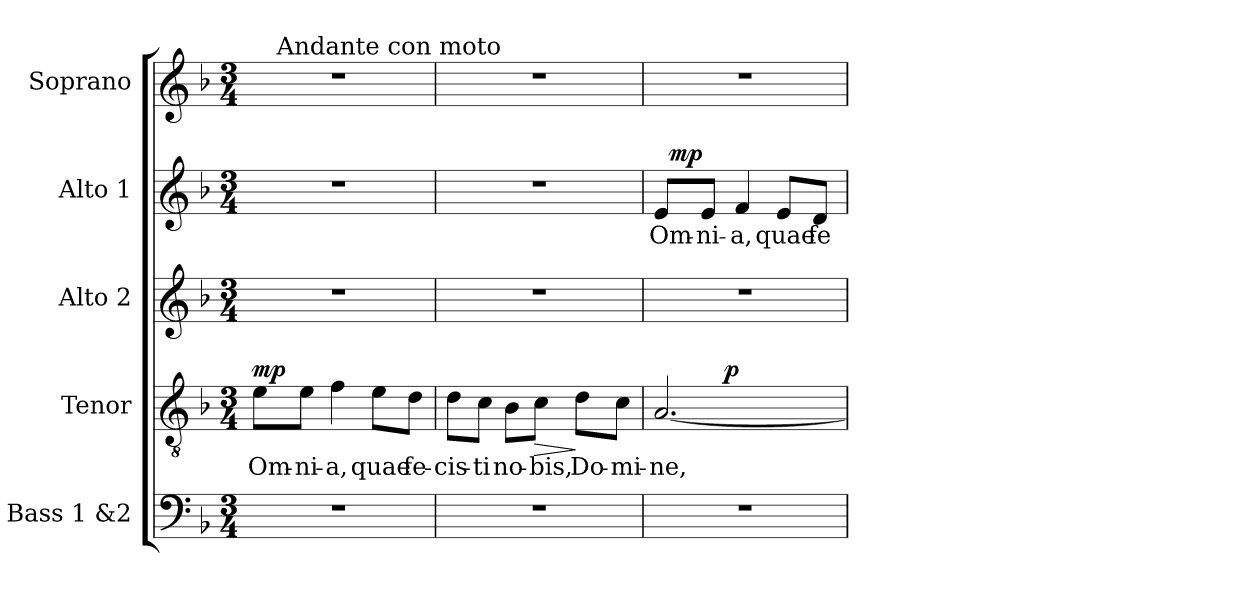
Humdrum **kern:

**kern	**kern	**text	**dynam	**kern	**kern	**text	**dynam	**kern
*part5	*part4	*part4	*part4	*part3	*part2	*part2	*part2	*part1
*staff5	*staff4	*staff4	*staff4	*staff3	*staff2	*staff2	*staff2	*staff1
*I"Bass 1 &2	*I"Tenor	*	*	*I"Alto 2	*I"Alto 1	*	*	*I"Soprano
*I'B	*I'T	*	*	*I'A2	*I'A1	*	*	*I'S
!!LO:PB:g=z
*stria5	*stria5	*	*	*stria5	*stria5	*	*	*stria5
*clefF4	*clefGv2	*	*	*clefG2	*clefG2	*	*	*clefG2
*k[b-]	*k[b-]	*	*	*k[b-]	*k[b-]	*	*	*k[b-]
*F:	*F:	*	*	*F:	*F:	*	*	*F:
*M3/4	*M3/4	*	*	*M3/4	*M3/4	*	*	*M3/4
=1	=1	=1	=1	=1	=1	=1	=1	=1
!	!	!LO:LY:b	!LO:DY:a	!	!	!	!	!
*	*	*	*	*	*	*	*	*^
2.r	8e\L	Om-	mp	2.r	2.r	.	.	2.r	16ryy
!	!	!	!	!	!	!	!	!	!LO:TX:a:t=Andante con moto
.	.	.	.	.	.	.	.	.	2ryy
!	!	!LO:LY:b	!	!	!	!	!	!	!
.	8e\J	-ni-	.	.	.	.	.	.	.
!	!	!LO:LY:b	!	!	!	!	!	!	!
.	4f\	-a,	.	.	.	.	.	.	.
!	!	!LO:LY:b	!	!	!	!	!	!	!
.	8e\L	quae	.	.	.	.	.	.	.
.	.	.	.	.	.	.	.	.	8.ryy
!	!	!LO:LY:b	!	!	!	!	!	!	!
.	8d\J	fe-	.	.	.	.	.	.	.
=2	=2	=2	=2	=2	=2	=2	=2	=2	=2
!	!	!LO:LY:b	!	!	!	!	!	!	!
*	*	*	*	*	*	*	*	*v	*v
2.r	8d\L	-cis-	.	2.r	2.r	.	.	2.r
!	!	!LO:LY:b	!	!	!	!	!	!
.	8c\J	-ti	.	.	.	.	.	.
!	!	!LO:LY:b	!	!	!	!	!	!
.	8B-\L	no-	.	.	.	.	.	.
!	!	!LO:LY:b	!LO:HP:b	!	!	!	!	!
.	8c\J	-bis,	>	.	.	.	.	.
!	!	!LO:LY:b	!	!	!	!	!	!
.	8d\L	Do-	]	.	.	.	.	.
!	!	!LO:LY:b	!	!	!	!	!	!
.	8c\J	-mi-	.	.	.	.	.	.
=3	=3	=3	=3	=3	=3	=3	=3	=3
!	!	!LO:LY:b	!	!	!	!LO:LY:b	!	!
*	*^	*	*	*	*^	*	*	*
2.r	[<2.A/	8..ryy	-ne,	.	2.r	8e/L	32ryy	Om-	.	2.r
!	!	!	!	!	!	!	!	!	!LO:DY:a	!
.	.	.	.	.	.	.	2ryy	.	mp	.
!	!	!	!	!	!	!	!	!LO:LY:b	!	!
.	.	.	.	.	.	8e/J	.	-ni-	.	.
!	!	!	!	!LO:DY:a	!	!	!	!	!	!
.	.	2ryy	.	p	.	.	.	.	.	.
!	!	!	!	!	!	!	!	!LO:LY:b	!	!
.	.	.	.	.	.	4f/	.	-a,	.	.
!	!	!	!	!	!	!	!	!LO:LY:b	!	!
.	.	.	.	.	.	8e/L	.	quae	.	.
.	.	.	.	.	.	.	8..ryy	.	.	.
!	!	!	!	!	!	!	!	!LO:LY:b	!	!
.	.	.	.	.	.	8d/J	.	fe-	.	.
.	.	32ryy	.	.	.	.	.	.	.	.
*	*v	*v	*	*	*	*v	*v	*	*	*
=	=	=	=	=	=	=	=	=
*-	*-	*-	*-	*-	*-	*-	*-	*-
